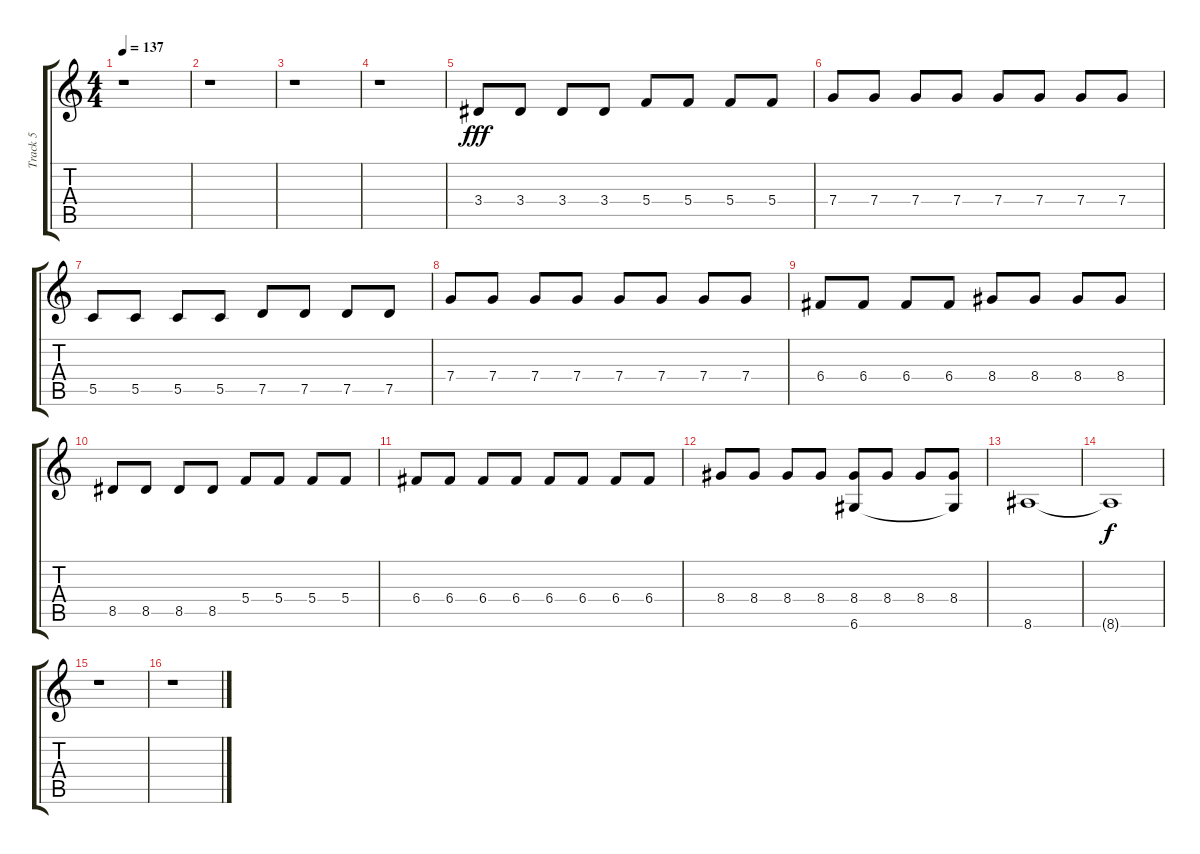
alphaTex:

\track ("Track 5" "Track 5") {instrument distortionguitar}
\staff {score tabs}
\tuning (D4 A3 F3 C3 G2 D2) {hide}
\ts (4 4)
\tempo 137
\clef g2
\ks c
r.1{dy fff} |
r.1 |
r.1 |
r.1 |
3.4.8{instrument overdrivenguitar} 3.4.8 3.4.8 3.4.8 5.4.8 5.4.8 5.4.8 5.4.8 |
7.4.8 7.4.8 7.4.8 7.4.8 7.4.8 7.4.8 7.4.8 7.4.8 |
5.5.8 5.5.8 5.5.8 5.5.8 7.5.8 7.5.8 7.5.8 7.5.8 |
7.4.8 7.4.8 7.4.8 7.4.8 7.4.8 7.4.8 7.4.8 7.4.8 |
6.4.8 6.4.8 6.4.8 6.4.8 8.4.8 8.4.8 8.4.8 8.4.8 |
8.5.8 8.5.8 8.5.8 8.5.8 5.4.8 5.4.8 5.4.8 5.4.8 |
6.4.8 6.4.8 6.4.8 6.4.8 6.4.8 6.4.8 6.4.8 6.4.8 |
8.4.8 8.4.8 8.4.8 8.4.8 (8.4 6.6).8 8.4.8 8.4.8 (8.4 6.6{t}).8 |
8.6.1 |
8.6{t}.1{dy f} |
r.1 |
r.1
